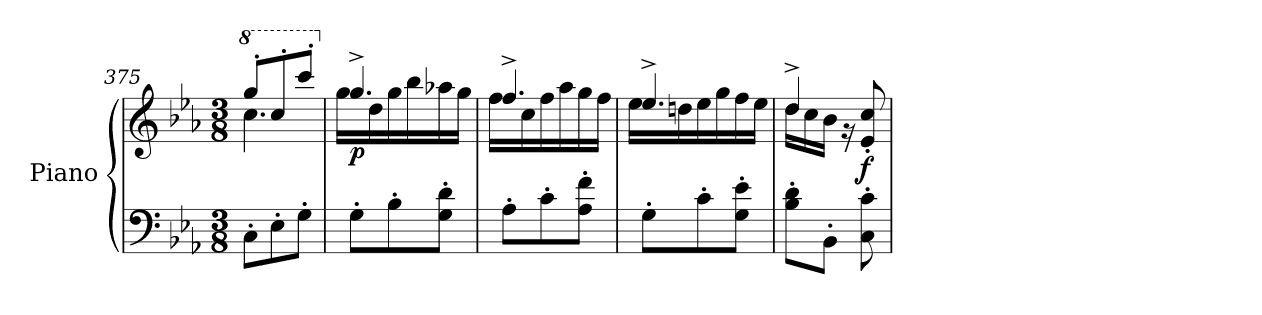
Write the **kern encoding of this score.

**kern	**kern	**dynam
*part1	*part1	*part1
*staff2	*staff1	*staff1/2
*I"Piano	*	*
*I'Pno.	*	*
*clefF4	*clefG2	*
*k[b-e-a-]	*k[b-e-a-]	*
*M3/8	*M3/8	*
*	*8va	*
=375	=375	=375
*	*^	*
8C'\L	8ggg'/L	4.ccc\	.
8E-'\	8ccc'/	.	.
8G'\J	8cccc'/J	.	.
=376	=376	=376	=376
*	*X8va	*	*
!	!	!	!LO:DY:b
8G'\L	4.gg^/	16gg\LL	p
.	.	16dd\	.
8B-'\	.	16gg\	.
.	.	16bb-\	.
8G\' 8d\'J	.	16aa-X\	.
.	.	16gg\JJ	.
!!LO:LB:g=z	!!
=377	=377	=377	=377
8A-'\L	4.ff^/	16ff\LL	.
.	.	16cc\	.
8c'\	.	16ff\	.
.	.	16aa-\	.
8A-\' 8f\'J	.	16gg\	.
.	.	16ff\JJ	.
=378	=378	=378	=378
8G'\L	4.ee-^/	16ee-\LL	.
.	.	16ddn\	.
8c'\	.	16ee-\	.
.	.	16gg\	.
8G\' 8e-\'J	.	16ff\	.
.	.	16ee-\JJ	.
=379	=379	=379	=379
8B-\' 8d\'L	4dd^/	16dd\LL	.
.	.	16cc\	.
8BB-'\J	.	16b-\JJ	.
.	.	16r	.
!	!	!	!LO:DY:b
8C\' 8c\'	8e-/' 8cc/'	8ryy	f
*	*v	*v	*
=	=	=
*-	*-	*-
